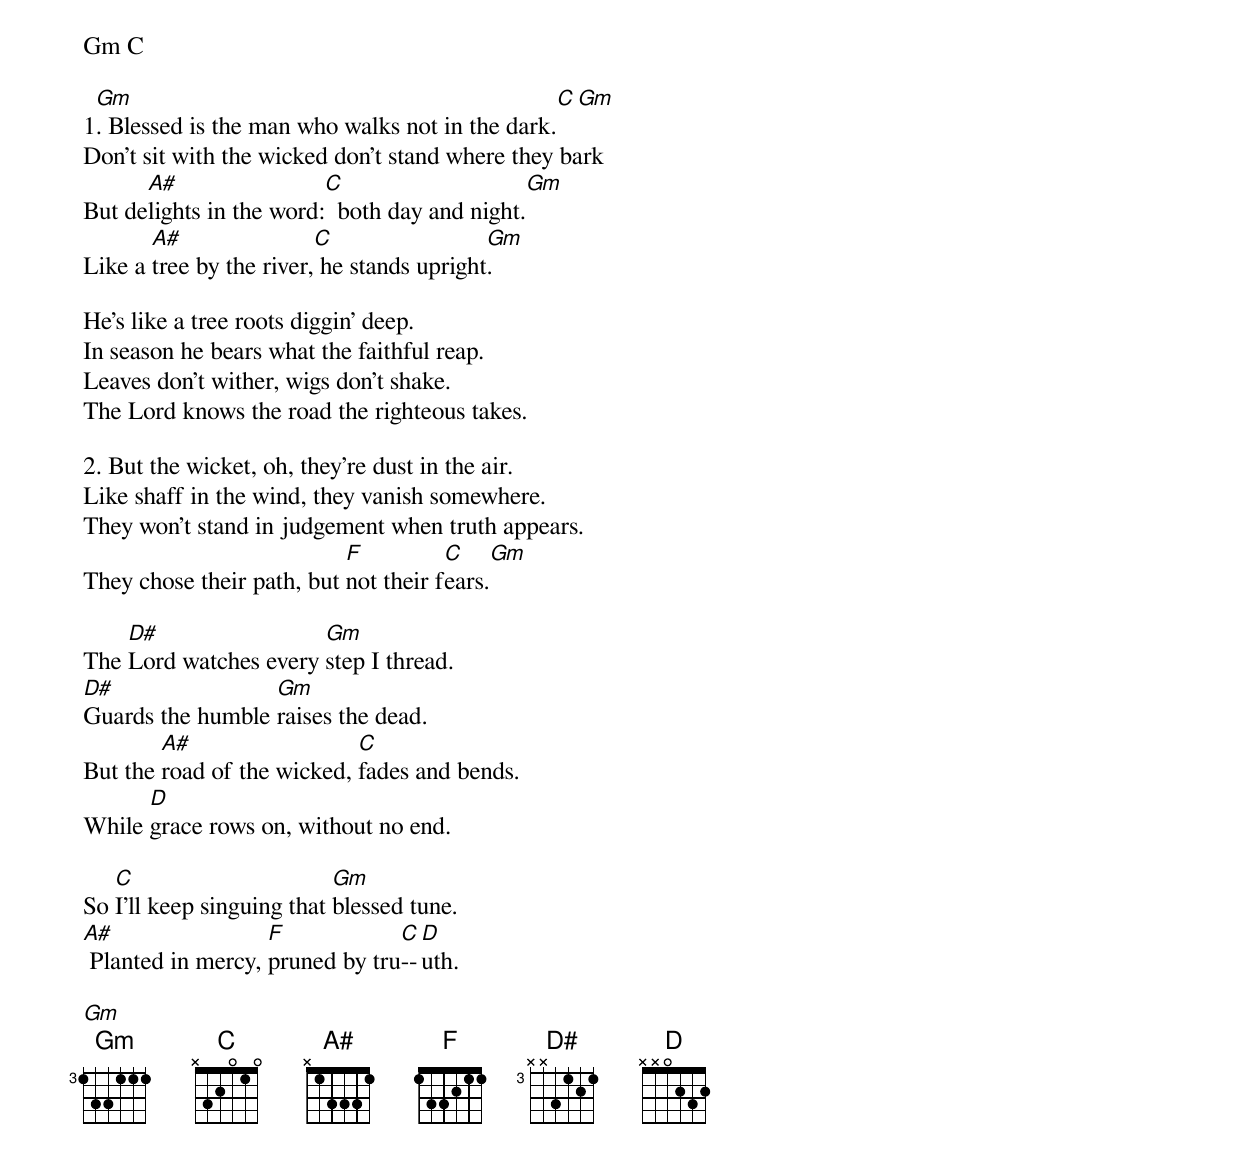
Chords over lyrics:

Gm C

 Gm                                             C Gm
1. Blessed is the man who walks not in the dark.
Don't sit with the wicked don't stand where they bark
      A#                 C                    Gm
But delights in the word:  both day and night.
       A#                C                 Gm
Like a tree by the river, he stands upright.

He's like a tree roots diggin' deep.
In season he bears what the faithful reap.
Leaves don't wither, wigs don't shake.
The Lord knows the road the righteous takes.

2. But the wicket, oh, they're dust in the air.
Like shaff in the wind, they vanish somewhere.
They won't stand in judgement when truth appears.
                           F          C    Gm
They chose their path, but not their fears.

    D#                 Gm
The Lord watches every step I thread.
D#                Gm
Guards the humble raises the dead.
        A#                  C
But the road of the wicked, fades and bends.
      D
While grace rows on, without no end.

   C                       Gm
So I'll keep singuing that blessed tune.
A#                 F            C D
 Planted in mercy, pruned by tru--uth.

Gm
